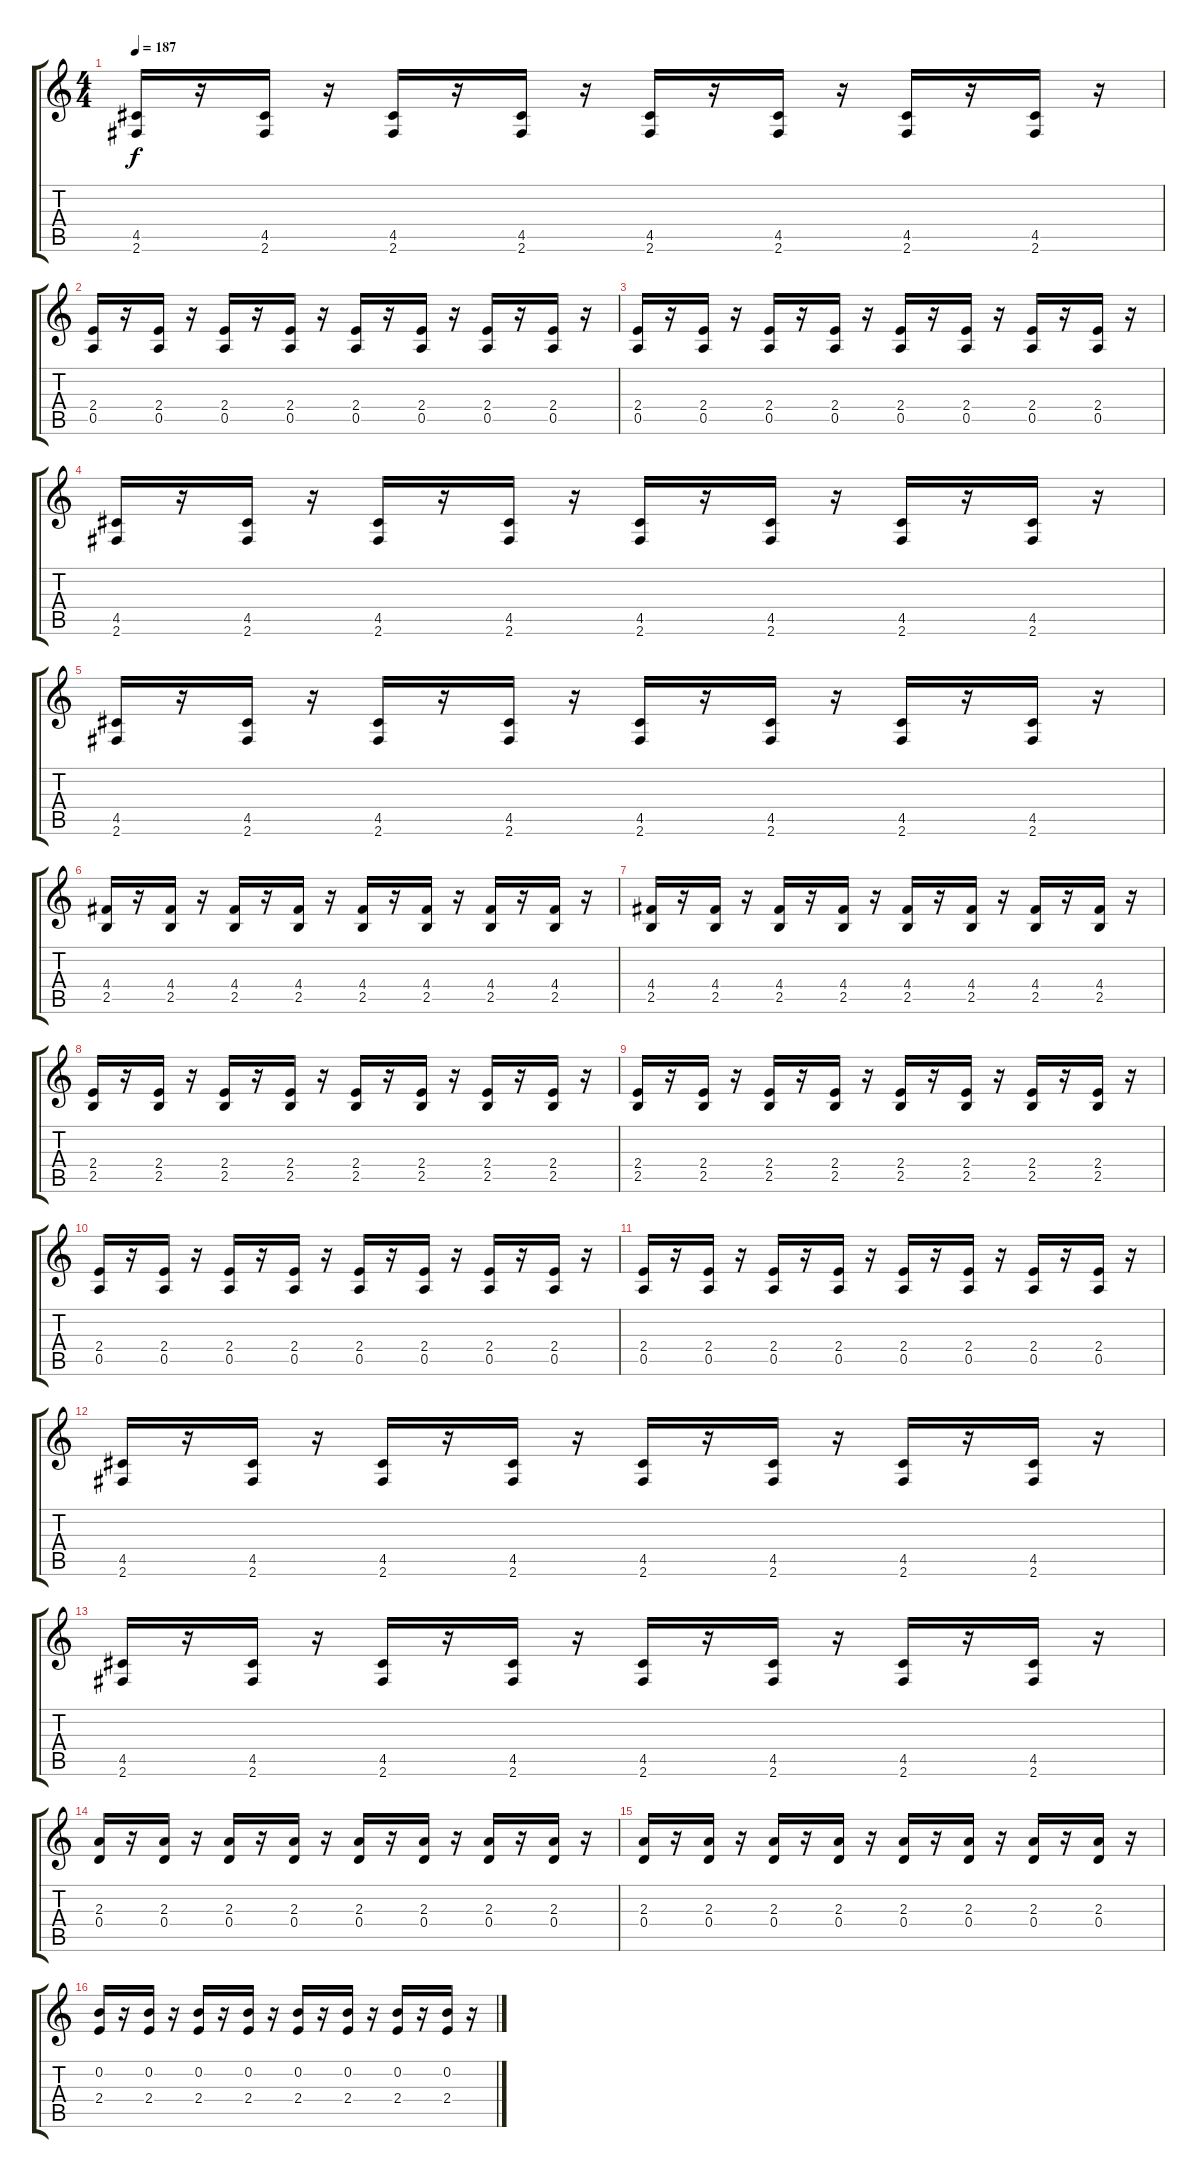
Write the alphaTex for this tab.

\track "" {instrument overdrivenguitar}
\staff {score tabs}
\tuning (E4 B3 G3 D3 A2 E2) {hide}
\ts (4 4)
\tempo 187
\clef g2
\ks c
(4.5 2.6).16{dy f} r.16 (4.5 2.6).16 r.16 (4.5 2.6).16 r.16 (4.5 2.6).16 r.16 (4.5 2.6).16 r.16 (4.5 2.6).16 r.16 (4.5 2.6).16 r.16 (4.5 2.6).16 r.16 |
(2.4 0.5).16 r.16 (2.4 0.5).16 r.16 (2.4 0.5).16 r.16 (2.4 0.5).16 r.16 (2.4 0.5).16 r.16 (2.4 0.5).16 r.16 (2.4 0.5).16 r.16 (2.4 0.5).16 r.16 |
(2.4 0.5).16 r.16 (2.4 0.5).16 r.16 (2.4 0.5).16 r.16 (2.4 0.5).16 r.16 (2.4 0.5).16 r.16 (2.4 0.5).16 r.16 (2.4 0.5).16 r.16 (2.4 0.5).16 r.16 |
(4.5 2.6).16 r.16 (4.5 2.6).16 r.16 (4.5 2.6).16 r.16 (4.5 2.6).16 r.16 (4.5 2.6).16 r.16 (4.5 2.6).16 r.16 (4.5 2.6).16 r.16 (4.5 2.6).16 r.16 |
(4.5 2.6).16 r.16 (4.5 2.6).16 r.16 (4.5 2.6).16 r.16 (4.5 2.6).16 r.16 (4.5 2.6).16 r.16 (4.5 2.6).16 r.16 (4.5 2.6).16 r.16 (4.5 2.6).16 r.16 |
(4.4 2.5).16 r.16 (4.4 2.5).16 r.16 (4.4 2.5).16 r.16 (4.4 2.5).16 r.16 (4.4 2.5).16 r.16 (4.4 2.5).16 r.16 (4.4 2.5).16 r.16 (4.4 2.5).16 r.16 |
(4.4 2.5).16 r.16 (4.4 2.5).16 r.16 (4.4 2.5).16 r.16 (4.4 2.5).16 r.16 (4.4 2.5).16 r.16 (4.4 2.5).16 r.16 (4.4 2.5).16 r.16 (4.4 2.5).16 r.16 |
(2.4 2.5).16 r.16 (2.4 2.5).16 r.16 (2.4 2.5).16 r.16 (2.4 2.5).16 r.16 (2.4 2.5).16 r.16 (2.4 2.5).16 r.16 (2.4 2.5).16 r.16 (2.4 2.5).16 r.16 |
(2.4 2.5).16 r.16 (2.4 2.5).16 r.16 (2.4 2.5).16 r.16 (2.4 2.5).16 r.16 (2.4 2.5).16 r.16 (2.4 2.5).16 r.16 (2.4 2.5).16 r.16 (2.4 2.5).16 r.16 |
(2.4 0.5).16 r.16 (2.4 0.5).16 r.16 (2.4 0.5).16 r.16 (2.4 0.5).16 r.16 (2.4 0.5).16 r.16 (2.4 0.5).16 r.16 (2.4 0.5).16 r.16 (2.4 0.5).16 r.16 |
(2.4 0.5).16 r.16 (2.4 0.5).16 r.16 (2.4 0.5).16 r.16 (2.4 0.5).16 r.16 (2.4 0.5).16 r.16 (2.4 0.5).16 r.16 (2.4 0.5).16 r.16 (2.4 0.5).16 r.16 |
(4.5 2.6).16 r.16 (4.5 2.6).16 r.16 (4.5 2.6).16 r.16 (4.5 2.6).16 r.16 (4.5 2.6).16 r.16 (4.5 2.6).16 r.16 (4.5 2.6).16 r.16 (4.5 2.6).16 r.16 |
(4.5 2.6).16 r.16 (4.5 2.6).16 r.16 (4.5 2.6).16 r.16 (4.5 2.6).16 r.16 (4.5 2.6).16 r.16 (4.5 2.6).16 r.16 (4.5 2.6).16 r.16 (4.5 2.6).16 r.16 |
(2.3 0.4).16 r.16 (2.3 0.4).16 r.16 (2.3 0.4).16 r.16 (2.3 0.4).16 r.16 (2.3 0.4).16 r.16 (2.3 0.4).16 r.16 (2.3 0.4).16 r.16 (2.3 0.4).16 r.16 |
(2.3 0.4).16 r.16 (2.3 0.4).16 r.16 (2.3 0.4).16 r.16 (2.3 0.4).16 r.16 (2.3 0.4).16 r.16 (2.3 0.4).16 r.16 (2.3 0.4).16 r.16 (2.3 0.4).16 r.16 |
(0.2 2.4).16 r.16 (0.2 2.4).16 r.16 (0.2 2.4).16 r.16 (0.2 2.4).16 r.16 (0.2 2.4).16 r.16 (0.2 2.4).16 r.16 (0.2 2.4).16 r.16 (0.2 2.4).16 r.16
